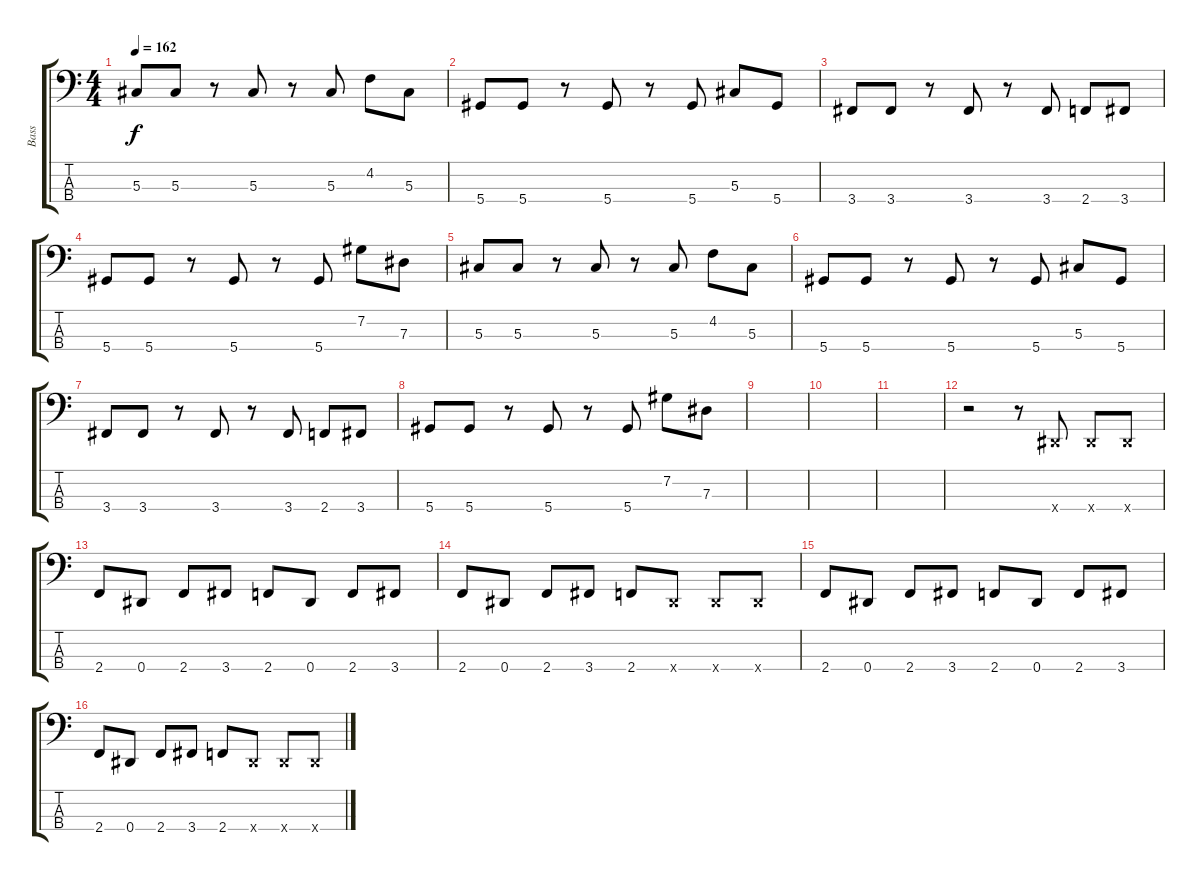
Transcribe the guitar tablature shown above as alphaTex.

\track ("Bass" "Bass") {instrument electricbassfinger}
\staff {score tabs}
\tuning (Gb2 Db2 Ab1 Eb1) {hide}
\ts (4 4)
\tempo 162
\clef f4
\ks c
5.3.8{dy f} 5.3.8 r.8 5.3.8 r.8 5.3.8 4.2.8 5.3.8 |
5.4.8 5.4.8 r.8 5.4.8 r.8 5.4.8 5.3.8 5.4.8 |
3.4.8 3.4.8 r.8 3.4.8 r.8 3.4.8 2.4.8 3.4.8 |
5.4.8 5.4.8 r.8 5.4.8 r.8 5.4.8 7.2.8 7.3.8 |
5.3.8 5.3.8 r.8 5.3.8 r.8 5.3.8 4.2.8 5.3.8 |
5.4.8 5.4.8 r.8 5.4.8 r.8 5.4.8 5.3.8 5.4.8 |
3.4.8 3.4.8 r.8 3.4.8 r.8 3.4.8 2.4.8 3.4.8 |
5.4.8 5.4.8 r.8 5.4.8 r.8 5.4.8 7.2.8 7.3.8 |
|
|
|
r.2 r.8 0.4{x}.8 0.4{x}.8 0.4{x}.8 |
2.4.8 0.4.8 2.4.8 3.4.8 2.4.8 0.4.8 2.4.8 3.4.8 |
2.4.8 0.4.8 2.4.8 3.4.8 2.4.8 0.4{x}.8 0.4{x}.8 0.4{x}.8 |
2.4.8 0.4.8 2.4.8 3.4.8 2.4.8 0.4.8 2.4.8 3.4.8 |
2.4.8 0.4.8 2.4.8 3.4.8 2.4.8 0.4{x}.8 0.4{x}.8 0.4{x}.8
